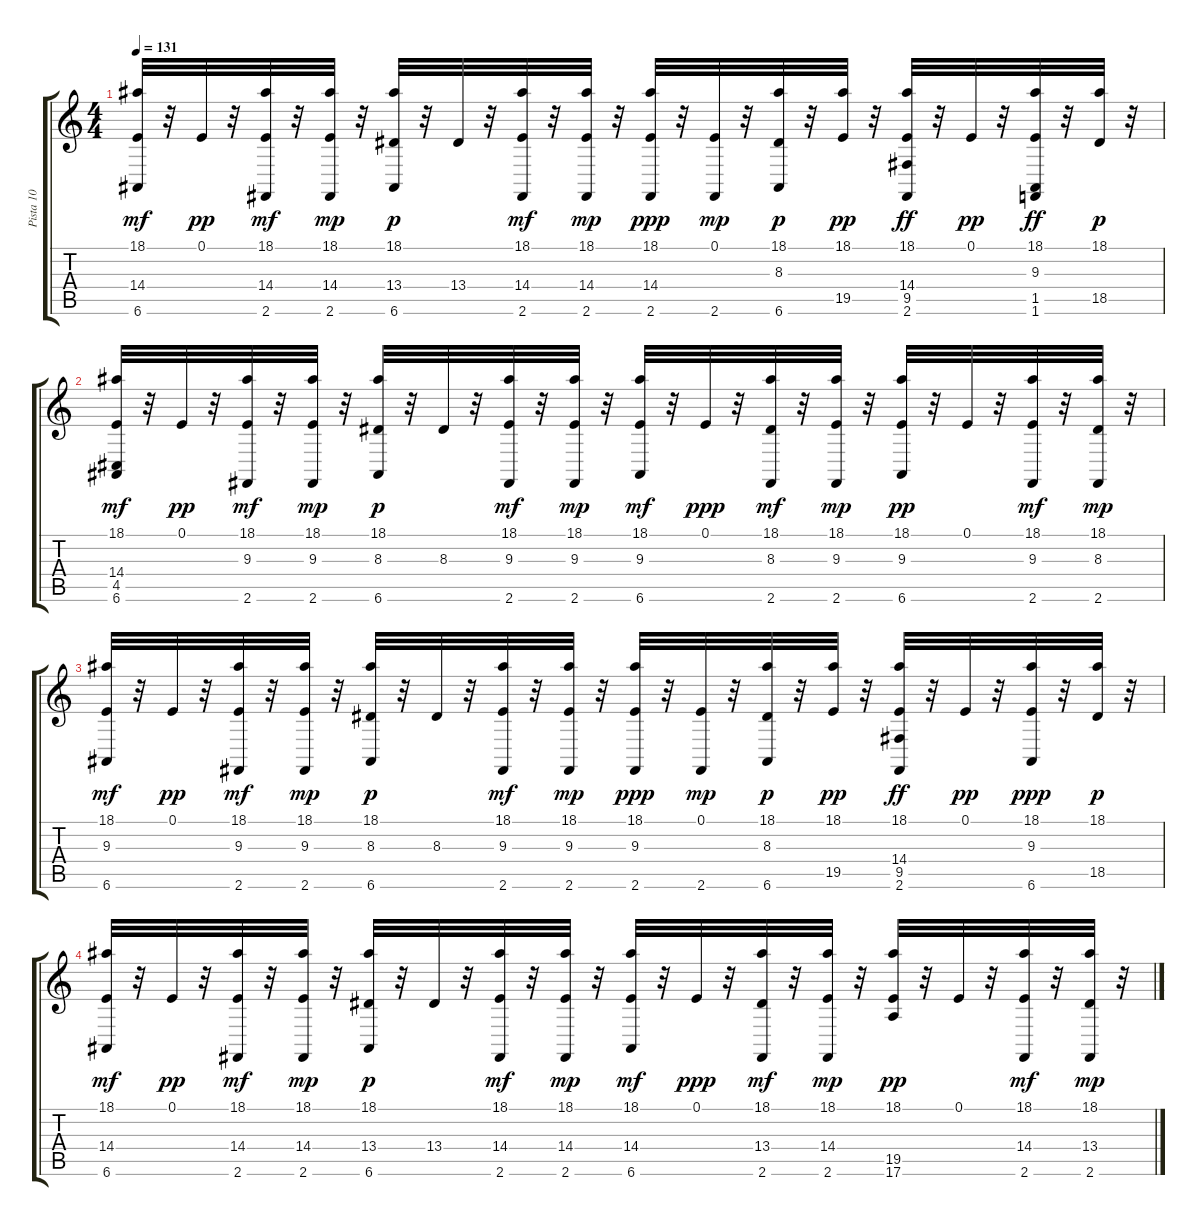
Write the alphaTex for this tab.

\track ("Pista 10" "Pista 10") {instrument celesta}
\staff {score tabs}
\tuning (E4 B3 G3 D3 A2 E2) {hide}
\ts (4 4)
\tempo 131
\clef g2
\ks c
(18.1 14.4 6.6).32{dy mf} r.32 0.1.32{dy pp} r.32 (18.1 14.4 2.6).32{dy mf} r.32 (18.1 14.4 2.6).32{dy mp} r.32 (18.1 13.4 6.6).32{dy p} r.32 13.4.32 r.32 (18.1 14.4 2.6).32{dy mf} r.32 (18.1 14.4 2.6).32{dy mp} r.32 (18.1 14.4 2.6).32{dy ppp} r.32 (0.1 2.6).32{dy mp} r.32 (18.1 8.3 6.6).32{dy p} r.32 (18.1 19.5).32{dy pp} r.32 (18.1 14.4 9.5 2.6).32{dy ff} r.32 0.1.32{dy pp} r.32 (18.1 9.3 1.5 1.6).32{dy ff} r.32 (18.1 18.5).32{dy p} r.32 |
(18.1 14.4 4.5 6.6).32{dy mf} r.32 0.1.32{dy pp} r.32 (18.1 9.3 2.6).32{dy mf} r.32 (18.1 9.3 2.6).32{dy mp} r.32 (18.1 8.3 6.6).32{dy p} r.32 8.3.32 r.32 (18.1 9.3 2.6).32{dy mf} r.32 (18.1 9.3 2.6).32{dy mp} r.32 (18.1 9.3 6.6).32{dy mf} r.32 0.1.32{dy ppp} r.32 (18.1 8.3 2.6).32{dy mf} r.32 (18.1 9.3 2.6).32{dy mp} r.32 (18.1 9.3 6.6).32{dy pp} r.32 0.1.32 r.32 (18.1 9.3 2.6).32{dy mf} r.32 (18.1 8.3 2.6).32{dy mp} r.32 |
(18.1 9.3 6.6).32{dy mf} r.32 0.1.32{dy pp} r.32 (18.1 9.3 2.6).32{dy mf} r.32 (18.1 9.3 2.6).32{dy mp} r.32 (18.1 8.3 6.6).32{dy p} r.32 8.3.32 r.32 (18.1 9.3 2.6).32{dy mf} r.32 (18.1 9.3 2.6).32{dy mp} r.32 (18.1 9.3 2.6).32{dy ppp} r.32 (0.1 2.6).32{dy mp} r.32 (18.1 8.3 6.6).32{dy p} r.32 (18.1 19.5).32{dy pp} r.32 (18.1 14.4 9.5 2.6).32{dy ff} r.32 0.1.32{dy pp} r.32 (18.1 9.3 6.6).32{dy ppp} r.32 (18.1 18.5).32{dy p} r.32 |
(18.1 14.4 6.6).32{dy mf} r.32 0.1.32{dy pp} r.32 (18.1 14.4 2.6).32{dy mf} r.32 (18.1 14.4 2.6).32{dy mp} r.32 (18.1 13.4 6.6).32{dy p} r.32 13.4.32 r.32 (18.1 14.4 2.6).32{dy mf} r.32 (18.1 14.4 2.6).32{dy mp} r.32 (18.1 14.4 6.6).32{dy mf} r.32 0.1.32{dy ppp} r.32 (18.1 13.4 2.6).32{dy mf} r.32 (18.1 14.4 2.6).32{dy mp} r.32 (18.1 19.5 17.6).32{dy pp} r.32 0.1.32 r.32 (18.1 14.4 2.6).32{dy mf} r.32 (18.1 13.4 2.6).32{dy mp} r.32
